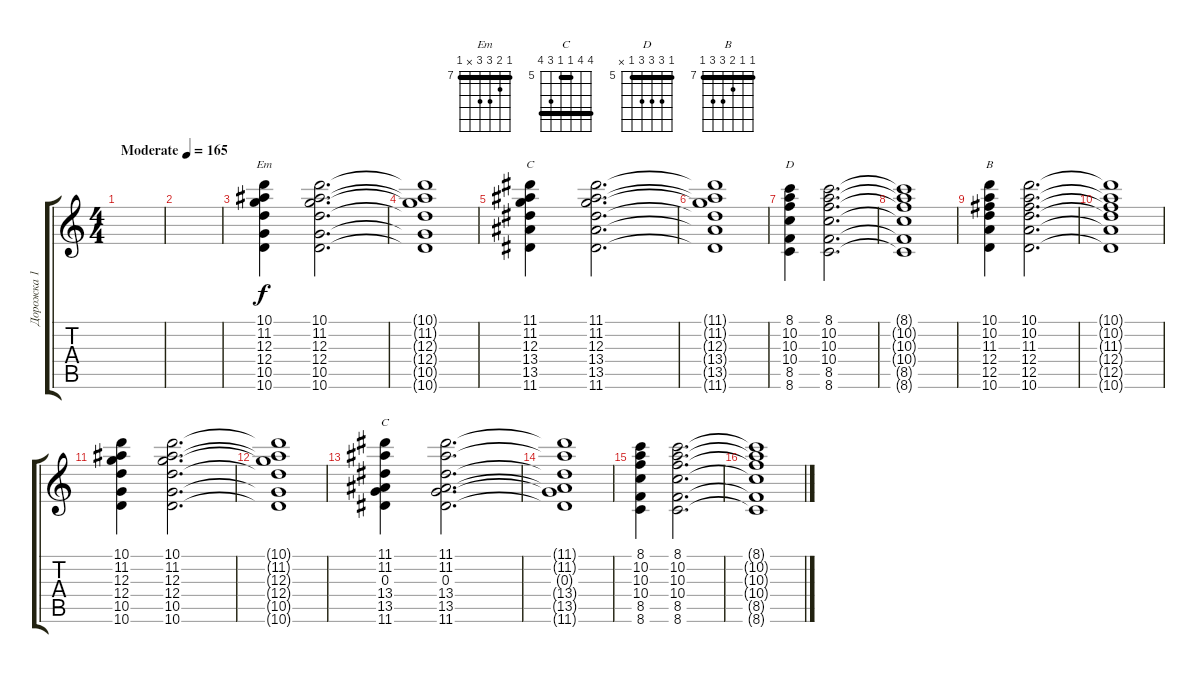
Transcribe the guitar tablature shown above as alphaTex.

\track ("Дорожка 1" "Дорожка 1") {instrument acousticguitarsteel}
\staff {score tabs}
\tuning (E4 B3 G3 D3 A2 E2) {hide}
\chord ("Em" 7 8 9 9 x 7) {firstfret 7 barre 7}
\chord ("C" 8 8 9 10 10 8) {firstfret 8 barre 8}
\chord ("D" 5 7 7 7 5 x) {firstfret 5 barre 5}
\chord ("B" 7 7 8 9 9 7) {firstfret 7 barre 7}
\chord ("C" 8 8 5 5 7 8) {firstfret 5 barre (5 8)}
\ts (4 4)
\tempo (165 "Moderate")
\clef g2
\ks c
|
|
(10.1 11.2 12.3 12.4 10.5 10.6).4{ch "Em"} (10.1 11.2 12.3 12.4 10.5 10.6).2{d} |
(10.1{t} 11.2{t} 12.3{t} 12.4{t} 10.5{t} 10.6{t}).1 |
(11.1 11.2 12.3 13.4 13.5 11.6).4{ch "C"} (11.1 11.2 12.3 13.4 13.5 11.6).2{d} |
(11.1{t} 11.2{t} 12.3{t} 13.4{t} 13.5{t} 11.6{t}).1 |
(8.1 10.2 10.3 10.4 8.5 8.6).4{ch "D"} (8.1 10.2 10.3 10.4 8.5 8.6).2{d} |
(8.1{t} 10.2{t} 10.3{t} 10.4{t} 8.5{t} 8.6{t}).1 |
(10.1 10.2 11.3 12.4 12.5 10.6).4{ch "B"} (10.1 10.2 11.3 12.4 12.5 10.6).2{d} |
(10.1{t} 10.2{t} 11.3{t} 12.4{t} 12.5{t} 10.6{t}).1 |
(10.1 11.2 12.3 12.4 10.5 10.6).4 (10.1 11.2 12.3 12.4 10.5 10.6).2{d} |
(10.1{t} 11.2{t} 12.3{t} 12.4{t} 10.5{t} 10.6{t}).1 |
(11.1 11.2 0.3 13.4 13.5 11.6).4{ch "C"} (11.1 11.2 0.3 13.4 13.5 11.6).2{d} |
(11.1{t} 11.2{t} 0.3{t} 13.4{t} 13.5{t} 11.6{t}).1 |
(8.1 10.2 10.3 10.4 8.5 8.6).4 (8.1 10.2 10.3 10.4 8.5 8.6).2{d} |
(8.1{t} 10.2{t} 10.3{t} 10.4{t} 8.5{t} 8.6{t}).1
